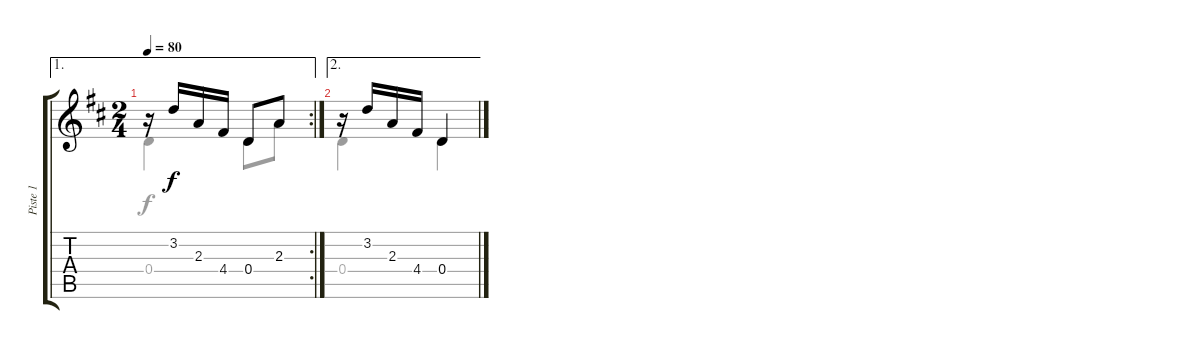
\track ("Piste 1" "Piste 1") {instrument acousticguitarnylon}
\staff {score tabs}
\tuning (E4 B3 G3 D3 A2 E2) {hide}
\voice
\ae 1
\rc 2
\ts (2 4)
\tempo 80
\clef g2
\ks d
r.16{dy f} 3.2.16 2.3.16 4.4.16 0.4.8 2.3.8 |
\ae 2
r.16 3.2.16 2.3.16 4.4.16 0.4.4
\voice
\clef g2
\ottava regular
\simile none
\ks d
0.4.4{dy f} 0.4.8 2.3.8 |
0.4.4 0.4.4
